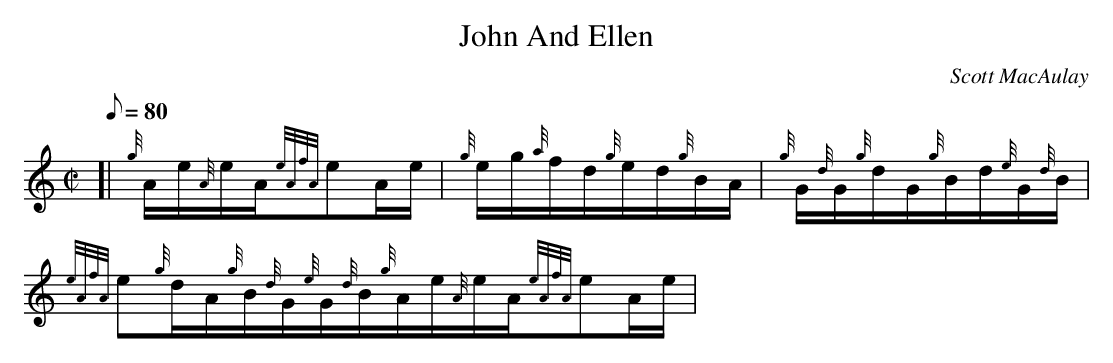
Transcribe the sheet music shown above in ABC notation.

X:1
T:John And Ellen
M:C|
L:1/8
Q:80
C:Scott MacAulay
K:HP
[| {g}A/2e/2{A}e/2A/2{eAfA}eA/2e/2 | \
{g}e/2g/2{a}f/2d/2{g}e/2d/2{g}B/2A/2 | \
{g}G/2{d}G/2{g}d/2G/2{g}B/2d/2{e}G/2{d}B/2 |
{eAfA}e{g}d/2A/2{g}B/2{d}G/2{e}G/2{d}B/2{g}A/2e/2{A}e/2A/2{eAfA}eA/2e/2 |
